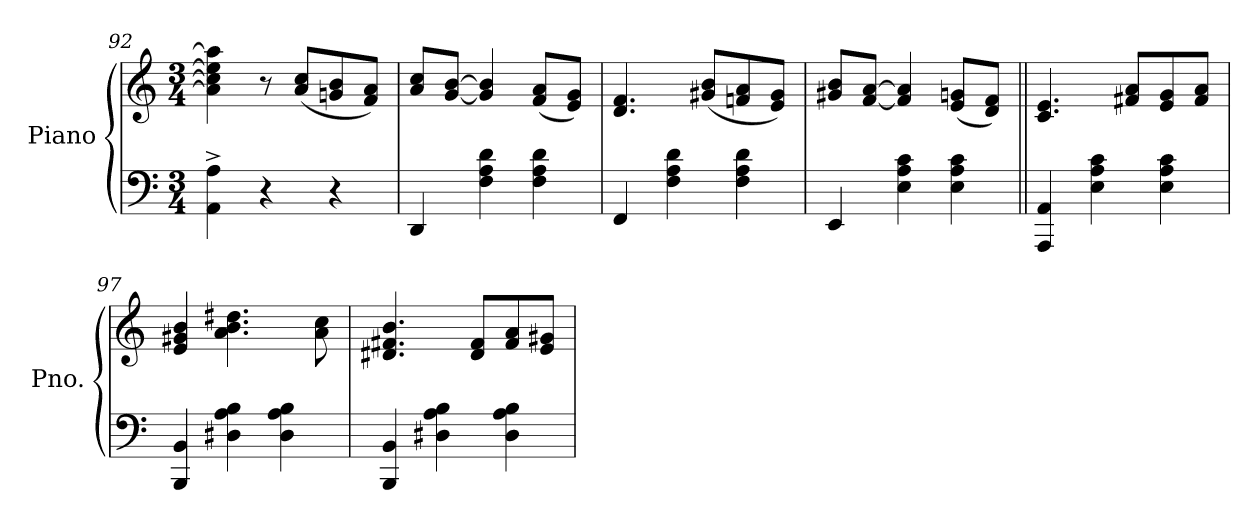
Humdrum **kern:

**kern	**kern	**dynam
*part1	*part1	*part1
*staff2	*staff1	*staff1/2
*I"Piano	*	*
*I'Pno.	*	*
*clefF4	*clefG2	*
*k[]	*k[]	*
*M3/4	*M3/4	*
=92	=92	=92
4AA\^ 4A\^	4a\] 4cc\] 4ee\] 4aa\]	.
4r	8r	.
!	!	!LO:DY:b
.	(<8a/ 8cc/L	other-dynamics
4r	8gn/ 8b/	.
.	8f/ 8a/J)	.
=93	=93	=93
4DD/	8a/ 8cc/L	.
.	[8g/ [8b/J	.
4F\ 4A\ 4d\	4g/] 4b/]	.
4F\ 4A\ 4d\	(<8f/ 8a/L	.
.	8e/ 8g/J)	.
=94	=94	=94
4FF/	4.d/ 4.f/	.
4F\ 4A\ 4d\	.	.
.	(<8g#X/ 8b/L	.
4F\ 4A\ 4d\	8fn/ 8a/	.
.	8e/ 8g#/J)	.
=95	=95	=95
4EE/	8g#X/ 8b/L	.
.	[8f/ [8a/J	.
4E\ 4A\ 4c\	4f/] 4a/]	.
4E\ 4A\ 4c\	(<8e/ 8gn/L	.
.	8d/ 8f/J)	.
!!LO:LB:g=z
=96||	=96||	=96||
4AAA/ 4AA/	4.c/ 4.e/	.
4E\ 4A\ 4c\	.	.
.	8f#X/ 8a/L	.
4E\ 4A\ 4c\	8e/ 8g/	.
.	8f#/ 8a/J	.
=97	=97	=97
4BBB/ 4BB/	4e/ 4g#X/ 4b/	.
4D#X\ 4A\ 4B\	4.a\ 4.b\ 4.dd#X\	.
4D#\ 4A\ 4B\	.	.
.	8a\ 8cc\	.
=98	=98	=98
4BBB/ 4BB/	4.d#X/ 4.f#X/ 4.b/	.
4D#X\ 4A\ 4B\	.	.
.	8d#/ 8f#/L	.
4D#\ 4A\ 4B\	8f#/ 8a/	.
.	8e/ 8g#X/J	.
=	=	=
*-	*-	*-
